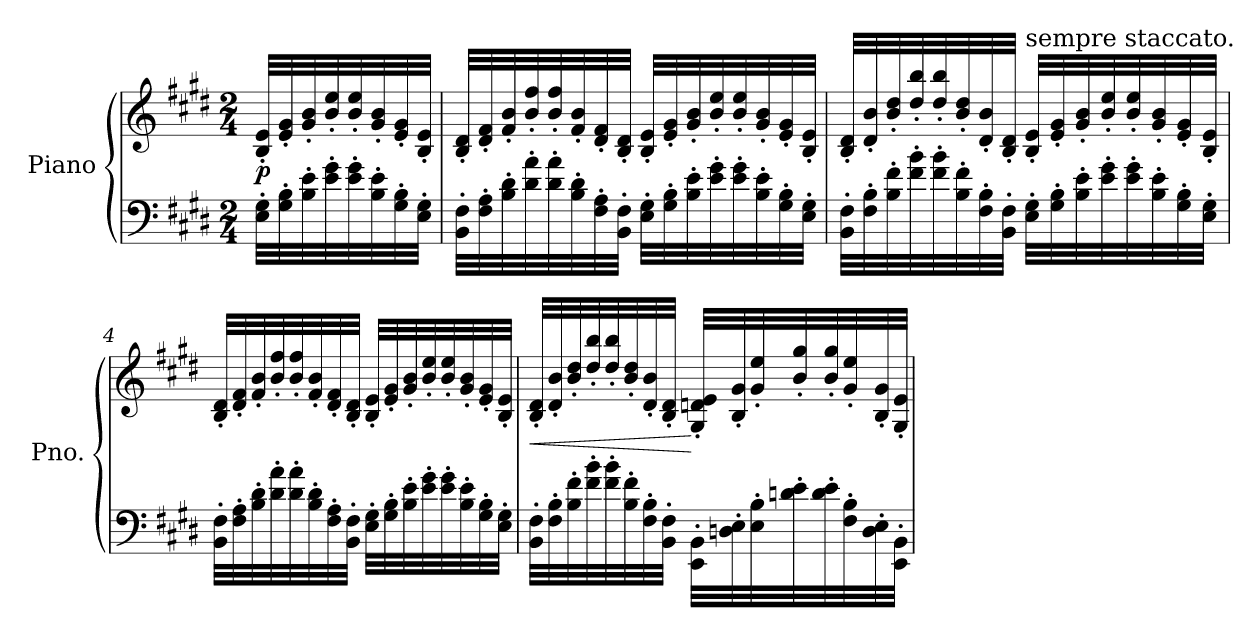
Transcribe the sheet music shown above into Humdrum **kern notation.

**kern	**kern	**dynam
*part1	*part1	*part1
*staff2	*staff1	*staff1/2
*I"Piano	*	*
*I'Pno.	*	*
*clefF4	*clefG2	*
*k[f#c#g#d#]	*k[f#c#g#d#]	*
*M2/4	*M2/4	*
*MM76	*MM76	*
=1	=1	=1
!	!	!LO:DY:b
32E\' 32G#\'LLL	32B/' 32e/'LLL	p
32G#\' 32B\'	32e/' 32g#/'	.
32B\' 32e\'	32g#/' 32b/'	.
32e\' 32g#\'	32b/' 32ee/'	.
32e\' 32g#\'	32b/' 32ee/'	.
32B\' 32e\'	32g#/' 32b/'	.
32G#\' 32B\'	32e/' 32g#/'	.
32E\' 32G#\'JJJ	32B/' 32e/'JJJ	.
=2	=2	=2
32BB\' 32F#\'LLL	32B/' 32d#/'LLL	.
32F#\' 32A\'	32d#/' 32f#/'	.
32B\' 32d#\'	32f#/' 32b/'	.
32d#\' 32a\'	32b/' 32ff#/'	.
32d#\' 32a\'	32b/' 32ff#/'	.
32B\' 32d#\'	32f#/' 32b/'	.
32F#\' 32A\'	32d#/' 32f#/'	.
32BB\' 32F#\'JJJ	32B/' 32d#/'JJJ	.
32E\' 32G#\'LLL	32B/' 32e/'LLL	.
32G#\' 32B\'	32e/' 32g#/'	.
32B\' 32e\'	32g#/' 32b/'	.
32e\' 32g#\'	32b/' 32ee/'	.
32e\' 32g#\'	32b/' 32ee/'	.
32B\' 32e\'	32g#/' 32b/'	.
32G#\' 32B\'	32e/' 32g#/'	.
32E\' 32G#\'JJJ	32B/' 32e/'JJJ	.
!!LO:LB:g=z
=3	=3	=3
32BB\' 32F#\'LLL	32B/' 32d#/'LLL	.
32F#\' 32B\'	32d#/' 32b/'	.
32B\' 32f#\'	32b/' 32dd#/'	.
32f#\' 32b\'	32dd#/' 32bb/'	.
32f#\' 32b\'	32dd#/' 32bb/'	.
32B\' 32f#\'	32b/' 32dd#/'	.
32F#\' 32B\'	32d#/' 32b/'	.
32BB\' 32F#\'JJJ	32B/' 32d#/'JJJ	.
!	!LO:TX:a:t=sempre staccato.	!
32E\' 32G#\'LLL	32B/' 32e/'LLL	.
32G#\' 32B\'	32e/' 32g#/'	.
32B\' 32e\'	32g#/' 32b/'	.
32e\' 32g#\'	32b/' 32ee/'	.
32e\' 32g#\'	32b/' 32ee/'	.
32B\' 32e\'	32g#/' 32b/'	.
32G#\' 32B\'	32e/' 32g#/'	.
32E\' 32G#\'JJJ	32B/' 32e/'JJJ	.
=4	=4	=4
32BB\' 32F#\'LLL	32B/' 32d#/'LLL	.
32F#\' 32A\'	32d#/' 32f#/'	.
32B\' 32d#\'	32f#/' 32b/'	.
32d#\' 32a\'	32b/' 32ff#/'	.
32d#\' 32a\'	32b/' 32ff#/'	.
32B\' 32d#\'	32f#/' 32b/'	.
32F#\' 32A\'	32d#/' 32f#/'	.
32BB\' 32F#\'JJJ	32B/' 32d#/'JJJ	.
32E\' 32G#\'LLL	32B/' 32e/'LLL	.
32G#\' 32B\'	32e/' 32g#/'	.
32B\' 32e\'	32g#/' 32b/'	.
32e\' 32g#\'	32b/' 32ee/'	.
32e\' 32g#\'	32b/' 32ee/'	.
32B\' 32e\'	32g#/' 32b/'	.
32G#\' 32B\'	32e/' 32g#/'	.
32E\' 32G#\'JJJ	32B/' 32e/'JJJ	.
!!LO:LB:g=z
=5	=5	=5
!	!	!LO:HP:b
32BB\' 32F#\'LLL	32B/' 32d#/'LLL	<
32F#\' 32B\'	32d#/' 32b/'	.
32B\' 32f#\'	32b/' 32dd#/'	.
32f#\' 32b\'	32dd#/' 32bb/'	.
32f#\' 32b\'	32dd#/' 32bb/'	.
32B\' 32f#\'	32b/' 32dd#/'	.
32F#\' 32B\'	32d#/' 32b/'	.
32BB\' 32F#\'JJJ	32B/' 32d#/'JJJ	.
32EE\' 32BB\'LLL	32G#/' 32dn/' 32e/'LLL	[
32Dn\' 32E\'	32B/' 32g#/'	.
32E\' 32B\'	32g#/' 32ee/'	.
32dn\' 32e\'	32b/' 32gg#/'	.
32d\' 32e\'	32b/' 32gg#/'	.
32F#\' 32B\'	32g#/' 32ee/'	.
32D\' 32E\'	32B/' 32g#/'	.
32EE\' 32BB\'JJJ	32G#/' 32e/'JJJ	.
=	=	=
*-	*-	*-
